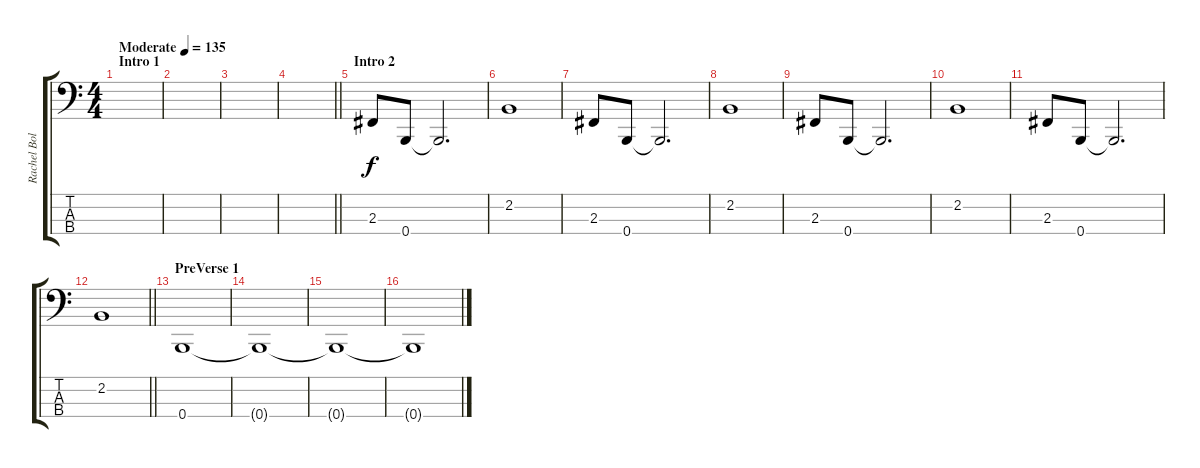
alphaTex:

\track ("Rachel Bolan" "Rachel Bol") {instrument electricbasspick}
\staff {score tabs}
\tuning (D2 A1 E1 B0) {hide}
\ts (4 4)
\section ("" "Intro 1")
\tempo (135 "Moderate")
\clef f4
\ks c
|
|
|
\barLineRight lightlight
|
\section ("" "Intro 2")
2.3.8 0.4.8 0.4{t}.2{d} |
2.2.1 |
2.3.8 0.4.8 0.4{t}.2{d} |
2.2.1 |
2.3.8 0.4.8 0.4{t}.2{d} |
2.2.1 |
2.3.8 0.4.8 0.4{t}.2{d} |
\barLineRight lightlight
2.2.1 |
\section ("" "PreVerse 1")
0.4.1 |
0.4{t}.1 |
0.4{t}.1 |
0.4{t}.1
